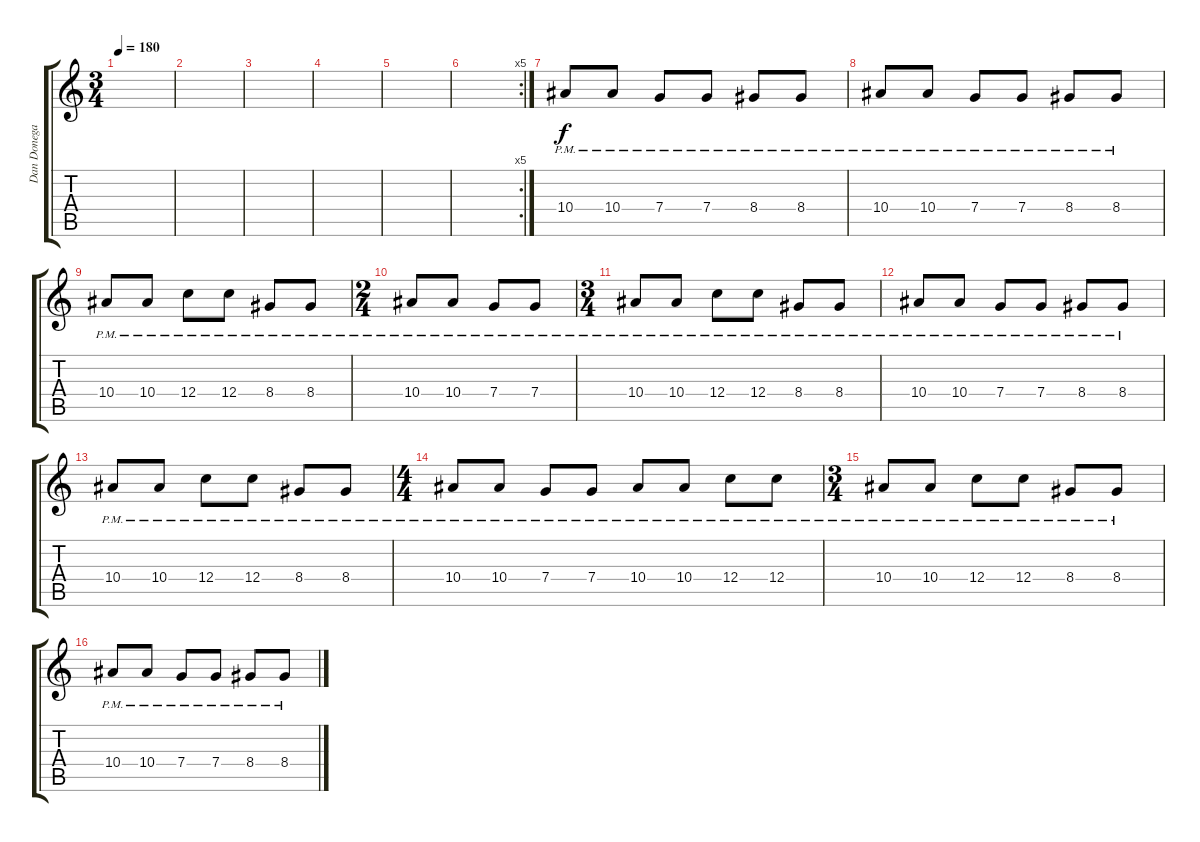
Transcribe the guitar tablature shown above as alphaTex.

\track ("Dan Donegan Overdub" "Dan Donega") {instrument distortionguitar}
\staff {score tabs}
\tuning (D4 A3 F3 C3 G2 C2) {hide}
\ts (3 4)
\tempo 180
\clef g2
\ks c
|
|
|
|
|
\rc 5
|
10.4{pm}.8{volume 14 balance 8} 10.4{pm}.8 7.4{pm}.8 7.4{pm}.8 8.4{pm}.8 8.4{pm}.8 |
10.4{pm}.8 10.4{pm}.8 7.4{pm}.8 7.4{pm}.8 8.4{pm}.8 8.4{pm}.8 |
10.4{pm}.8 10.4{pm}.8 12.4{pm}.8 12.4{pm}.8 8.4{pm}.8 8.4{pm}.8 |
\ts (2 4)
10.4{pm}.8 10.4{pm}.8 7.4{pm}.8 7.4{pm}.8 |
\ts (3 4)
10.4{pm}.8 10.4{pm}.8 12.4{pm}.8 12.4{pm}.8 8.4{pm}.8 8.4{pm}.8 |
10.4{pm}.8 10.4{pm}.8 7.4{pm}.8 7.4{pm}.8 8.4{pm}.8 8.4{pm}.8 |
10.4{pm}.8 10.4{pm}.8 12.4{pm}.8 12.4{pm}.8 8.4{pm}.8 8.4{pm}.8 |
\ts (4 4)
10.4{pm}.8 10.4{pm}.8 7.4{pm}.8 7.4{pm}.8 10.4{pm}.8 10.4{pm}.8 12.4{pm}.8 12.4{pm}.8 |
\ts (3 4)
10.4{pm}.8 10.4{pm}.8 12.4{pm}.8 12.4{pm}.8 8.4{pm}.8 8.4{pm}.8 |
10.4{pm}.8 10.4{pm}.8 7.4{pm}.8 7.4{pm}.8 8.4{pm}.8 8.4{pm}.8
